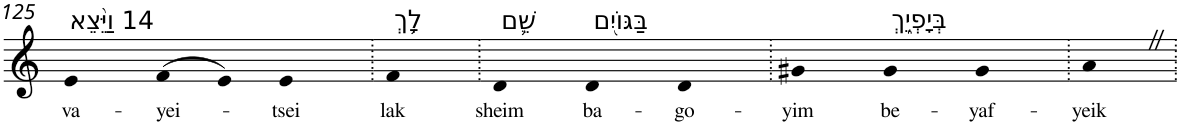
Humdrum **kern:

**kern	**text
*part1	*part1
*staff1	*staff1
*I"Piano	*
*I'Pno	*
!!LO:PB:g=z
*clefG2	*
*k[]	*
=125	=125
!LO:TX:a:t=14 וַיֵּ֨צֵא	!
!	!LO:LY:b
4e	va-
!	!LO:LY:b
(>8f	-yei-
8e)	.
!	!LO:LY:b
4e	-tsei
=126.	=126.
!LO:TX:a:t=לָ֥ךְ	!
!	!LO:LY:b
4f	lak
=127.	=127.
!LO:TX:a:t=שֵׁ֛ם	!
!	!LO:LY:b
4d	sheim
!LO:TX:a:t=בַּגּוֹיִ֖ם	!
!	!LO:LY:b
4d	ba-
!	!LO:LY:b
4d	-go-
=128.	=128.
!	!LO:LY:b
4g#X	-yim
!LO:TX:a:t=בְּיָפְיֵ֑ךְ	!
!	!LO:LY:b
4g#	be-
!	!LO:LY:b
4g#	-yaf-
=129.	=129.
!	!LO:LY:b
4aZ	-yeik
=.	=.
*-	*-
